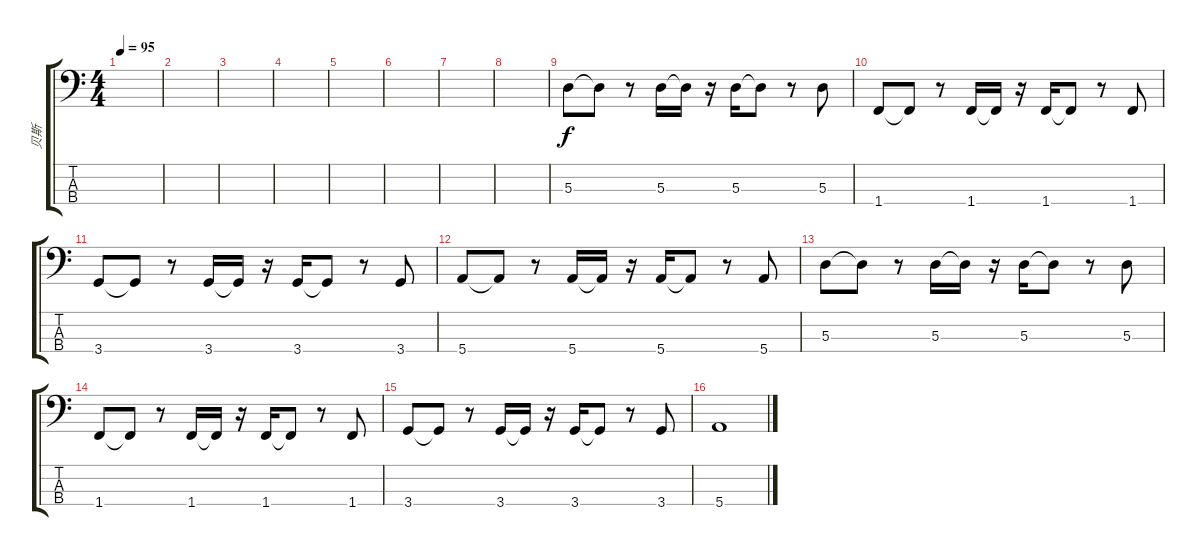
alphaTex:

\track ("贝斯" "贝斯") {instrument electricbassfinger}
\staff {score tabs}
\tuning (G2 D2 A1 E1) {hide}
\ts (4 4)
\tempo 95
\clef f4
\ks c
|
|
|
|
|
|
|
|
5.3.8 5.3{t}.8 r.8 5.3.16 5.3{t}.16 r.16 5.3.16 5.3{t}.8 r.8 5.3.8 |
1.4.8 1.4{t}.8 r.8 1.4.16 1.4{t}.16 r.16 1.4.16 1.4{t}.8 r.8 1.4.8 |
3.4.8 3.4{t}.8 r.8 3.4.16 3.4{t}.16 r.16 3.4.16 3.4{t}.8 r.8 3.4.8 |
5.4.8 5.4{t}.8 r.8 5.4.16 5.4{t}.16 r.16 5.4.16 5.4{t}.8 r.8 5.4.8 |
5.3.8 5.3{t}.8 r.8 5.3.16 5.3{t}.16 r.16 5.3.16 5.3{t}.8 r.8 5.3.8 |
1.4.8 1.4{t}.8 r.8 1.4.16 1.4{t}.16 r.16 1.4.16 1.4{t}.8 r.8 1.4.8 |
3.4.8 3.4{t}.8 r.8 3.4.16 3.4{t}.16 r.16 3.4.16 3.4{t}.8 r.8 3.4.8 |
5.4.1
